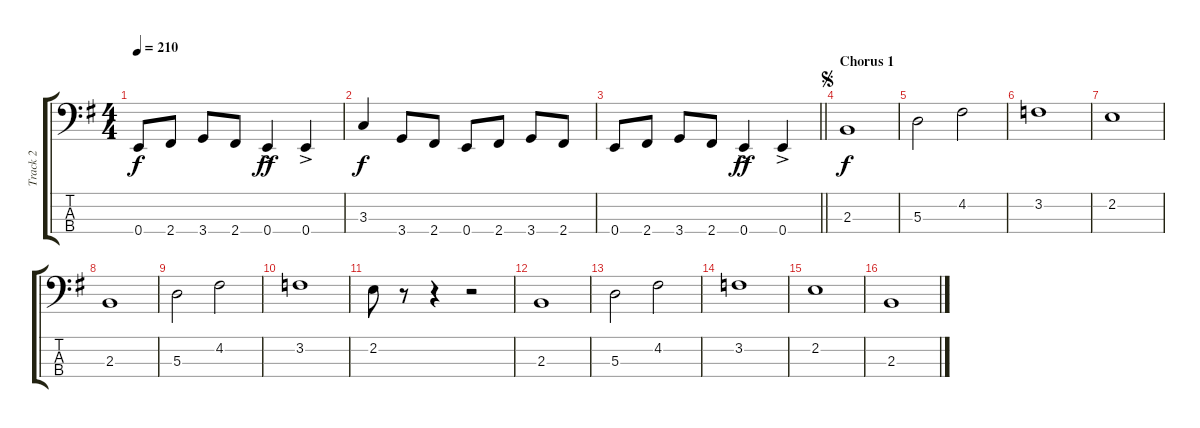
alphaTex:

\track ("Track 2" "Track 2") {instrument electricbassfinger}
\staff {score tabs}
\tuning (G2 D2 A1 E1) {hide}
\ts (4 4)
\tempo 210
\clef f4
\ks g
0.4.8{dy f} 2.4.8 3.4.8 2.4.8 0.4{ac}.4{dy ff} 0.4{ac}.4 |
3.3.4{dy f} 3.4.8 2.4.8 0.4.8 2.4.8 3.4.8 2.4.8 |
\barLineRight lightlight
0.4.8 2.4.8 3.4.8 2.4.8 0.4{ac}.4{dy ff} 0.4{ac}.4 |
\section ("" "Chorus 1")
\jump segno
2.3.1{dy f} |
5.3.2 4.2.2 |
3.2.1 |
2.2.1 |
2.3.1 |
5.3.2 4.2.2 |
3.2.1 |
2.2.8 r.8 r.4 r.2 |
2.3.1 |
5.3.2 4.2.2 |
3.2.1 |
2.2.1 |
2.3.1
